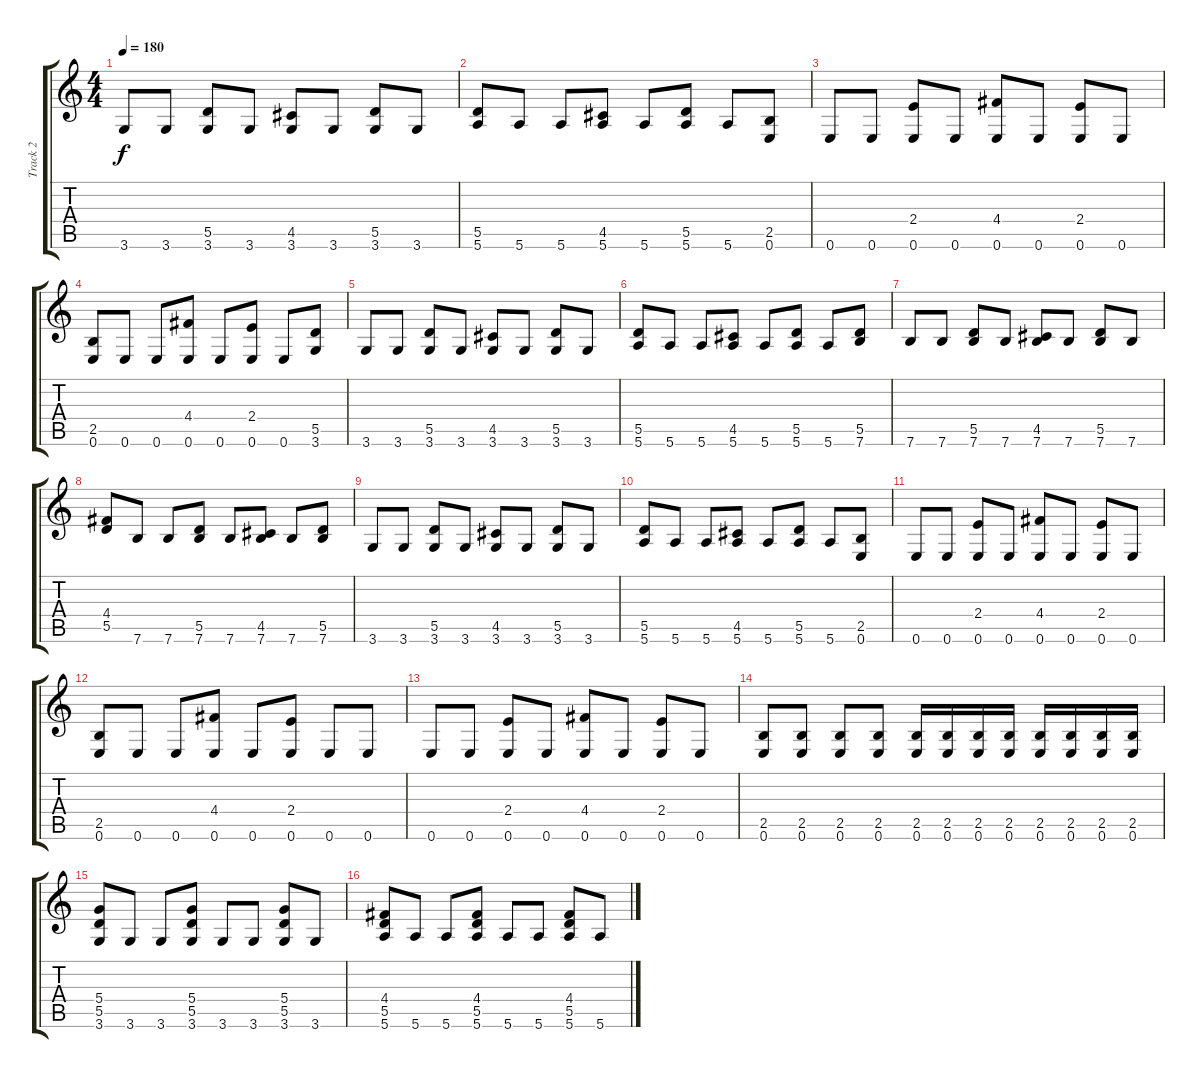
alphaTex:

\track ("Track 2" "Track 2") {instrument distortionguitar}
\staff {score tabs}
\tuning (E4 B3 G3 D3 A2 E2) {hide}
\ts (4 4)
\tempo 180
\clef g2
\ks c
3.6.8{dy f} 3.6.8 (5.5 3.6).8 3.6.8 (4.5 3.6).8 3.6.8 (5.5 3.6).8 3.6.8 |
(5.5 5.6).8 5.6.8 5.6.8 (4.5 5.6).8 5.6.8 (5.5 5.6).8 5.6.8 (2.5 0.6).8 |
0.6.8 0.6.8 (2.4 0.6).8 0.6.8 (4.4 0.6).8 0.6.8 (2.4 0.6).8 0.6.8 |
(2.5 0.6).8 0.6.8 0.6.8 (4.4 0.6).8 0.6.8 (2.4 0.6).8 0.6.8 (5.5 3.6).8 |
3.6.8 3.6.8 (5.5 3.6).8 3.6.8 (4.5 3.6).8 3.6.8 (5.5 3.6).8 3.6.8 |
(5.5 5.6).8 5.6.8 5.6.8 (4.5 5.6).8 5.6.8 (5.5 5.6).8 5.6.8 (5.5 7.6).8 |
7.6.8 7.6.8 (5.5 7.6).8 7.6.8 (4.5 7.6).8 7.6.8 (5.5 7.6).8 7.6.8 |
(4.4 5.5).8 7.6.8 7.6.8 (5.5 7.6).8 7.6.8 (4.5 7.6).8 7.6.8 (5.5 7.6).8 |
3.6.8 3.6.8 (5.5 3.6).8 3.6.8 (4.5 3.6).8 3.6.8 (5.5 3.6).8 3.6.8 |
(5.5 5.6).8 5.6.8 5.6.8 (4.5 5.6).8 5.6.8 (5.5 5.6).8 5.6.8 (2.5 0.6).8 |
0.6.8 0.6.8 (2.4 0.6).8 0.6.8 (4.4 0.6).8 0.6.8 (2.4 0.6).8 0.6.8 |
(2.5 0.6).8 0.6.8 0.6.8 (4.4 0.6).8 0.6.8 (2.4 0.6).8 0.6.8 0.6.8 |
0.6.8 0.6.8 (2.4 0.6).8 0.6.8 (4.4 0.6).8 0.6.8 (2.4 0.6).8 0.6.8 |
(2.5 0.6).8 (2.5 0.6).8 (2.5 0.6).8 (2.5 0.6).8 (2.5 0.6).16 (2.5 0.6).16 (2.5 0.6).16 (2.5 0.6).16 (2.5 0.6).16 (2.5 0.6).16 (2.5 0.6).16 (2.5 0.6).16 |
(5.4 5.5 3.6).8 3.6.8 3.6.8 (5.4 5.5 3.6).8 3.6.8 3.6.8 (5.4 5.5 3.6).8 3.6.8 |
(4.4 5.5 5.6).8 5.6.8 5.6.8 (4.4 5.5 5.6).8 5.6.8 5.6.8 (4.4 5.5 5.6).8 5.6.8
